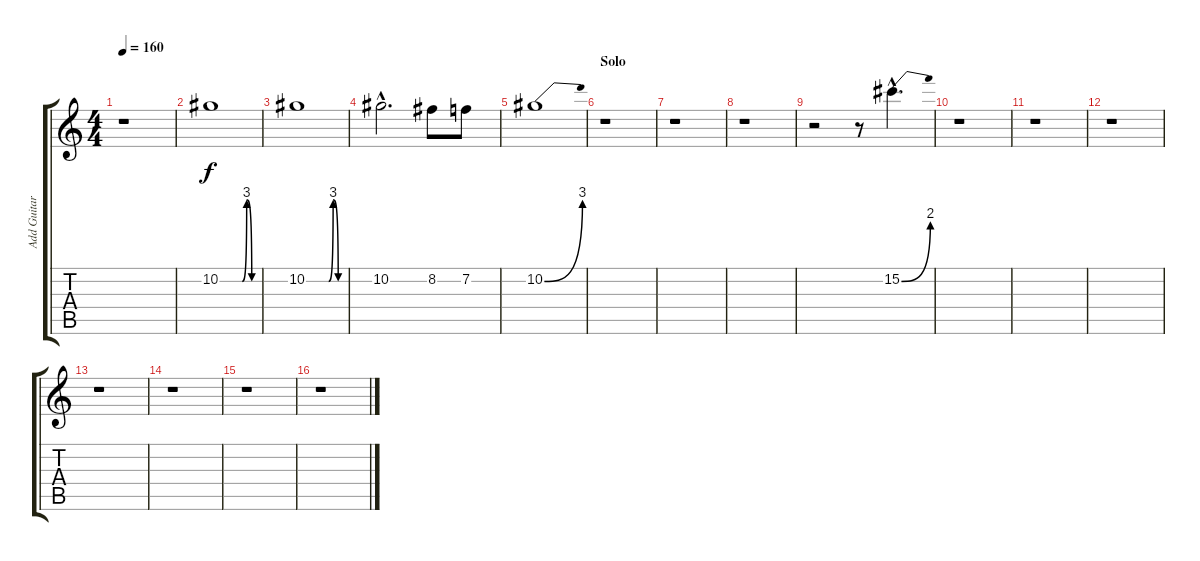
\track ("Add Guitar 3" "Add Guitar") {instrument distortionguitar}
\staff {score tabs}
\tuning (Eb4 Bb3 Gb3 Db3 Ab2 Eb2) {hide}
\ts (4 4)
\tempo 160
\clef g2
\ks c
r.1{dy f} |
10.2{be (custom 0 0 35 0 42 12 50 0 60 0)}.1 |
10.2{be (custom 0 0 35 0 42 12 50 0 60 0)}.1 |
10.2{hac}.2{d} 8.2.8 7.2.8 |
10.2{be (bend 0 0 60 12)}.1 |
\section ("" "Solo")
r.1{volume 7} |
r.1 |
r.1 |
r.2{balance 8} r.8 15.2{be (bend 0 0 60 8) hac}.4{d} |
r.1 |
r.1 |
r.1 |
r.1 |
r.1 |
r.1 |
r.1
